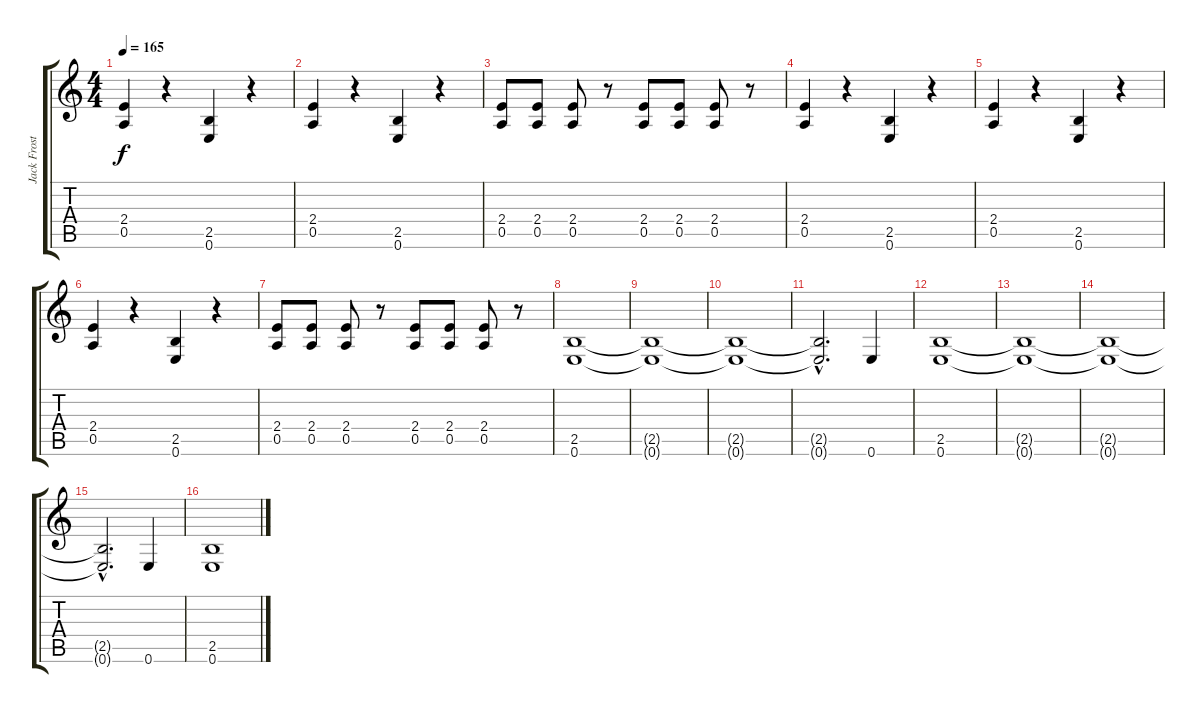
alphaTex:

\track ("Jack Frost" "Jack Frost") {instrument distortionguitar}
\staff {score tabs}
\tuning (E4 B3 G3 D3 A2 E2) {hide}
\ts (4 4)
\tempo 165
\clef g2
\ks c
(2.4 0.5).4{dy f} r.4 (2.5 0.6).4 r.4 |
(2.4 0.5).4 r.4 (2.5 0.6).4 r.4 |
(2.4 0.5).8 (2.4 0.5).8 (2.4 0.5).8 r.8 (2.4 0.5).8 (2.4 0.5).8 (2.4 0.5).8 r.8 |
(2.4 0.5).4 r.4 (2.5 0.6).4 r.4 |
(2.4 0.5).4 r.4 (2.5 0.6).4 r.4 |
(2.4 0.5).4 r.4 (2.5 0.6).4 r.4 |
(2.4 0.5).8 (2.4 0.5).8 (2.4 0.5).8 r.8 (2.4 0.5).8 (2.4 0.5).8 (2.4 0.5).8 r.8 |
(2.5 0.6).1{volume 14} |
(2.5{t} 0.6{t}).1 |
(2.5{t} 0.6{t}).1 |
(2.5{hac t} 0.6{hac t}).2{d} 0.6.4 |
(2.5 0.6).1 |
(2.5{t} 0.6{t}).1 |
(2.5{t} 0.6{t}).1 |
(2.5{hac t} 0.6{hac t}).2{d} 0.6.4 |
(2.5 0.6).1{volume 14}
